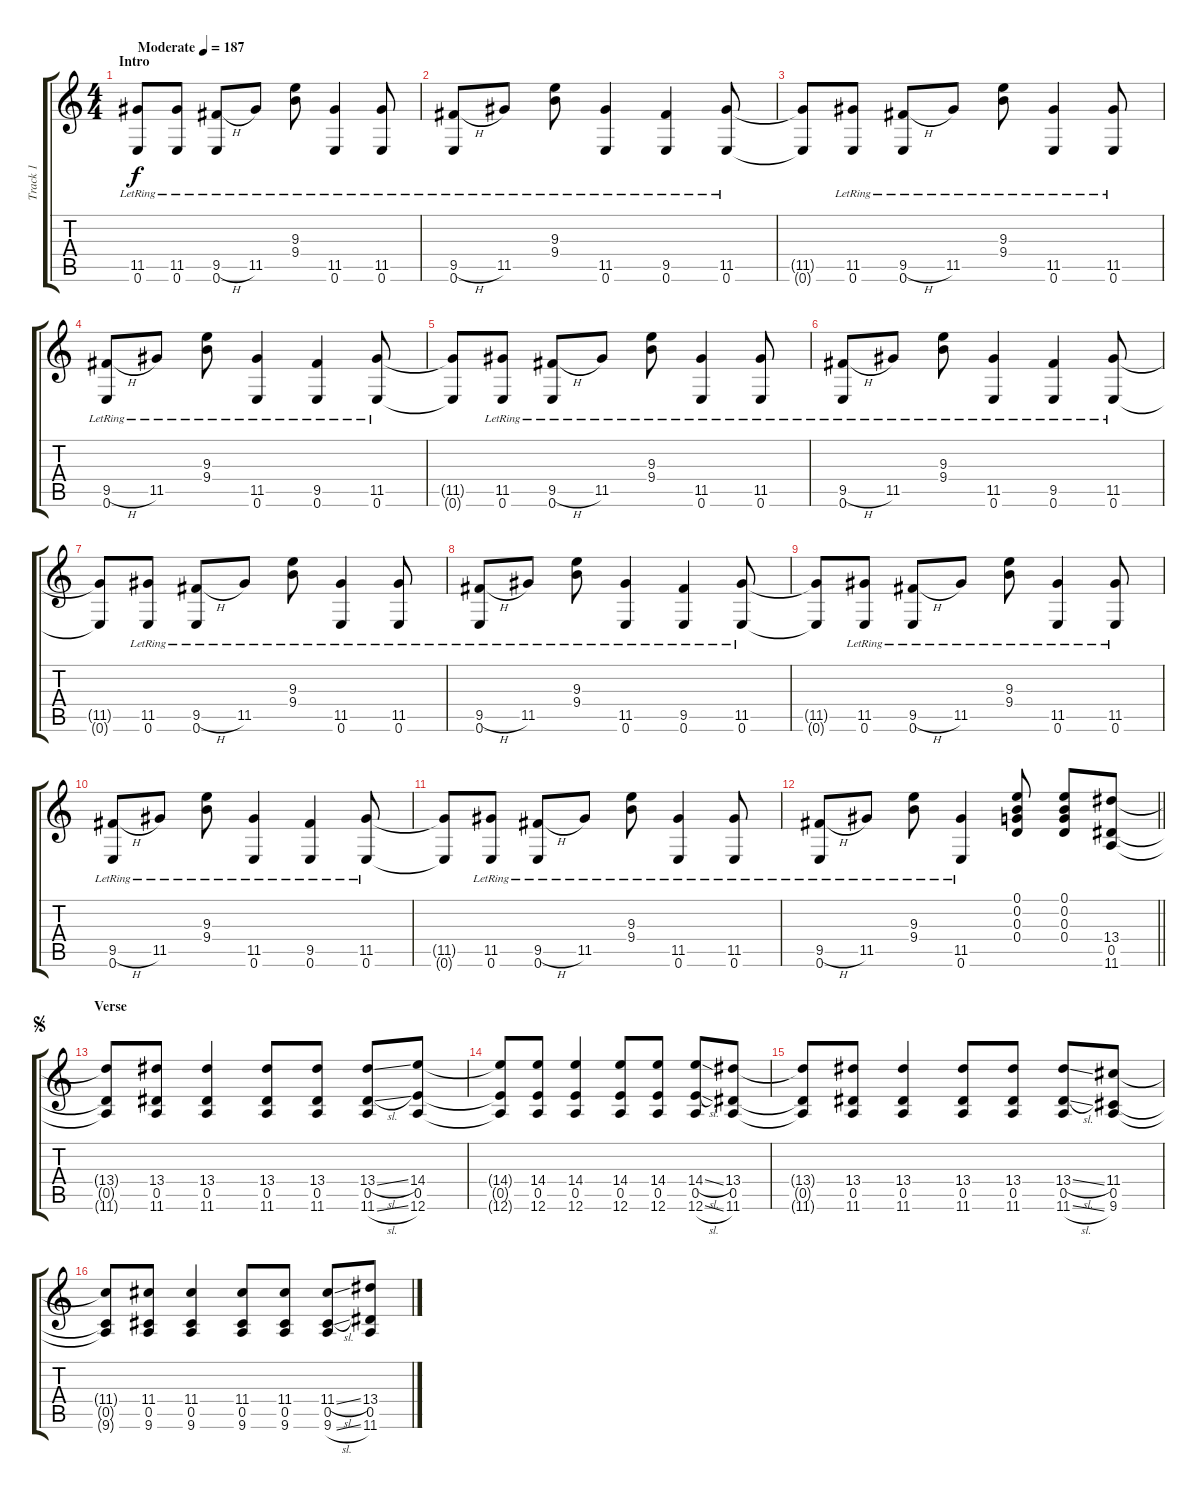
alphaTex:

\track ("Track 1" "Track 1") {instrument distortionguitar}
\staff {score tabs}
\tuning (E4 B3 G3 D3 A2 E2) {hide}
\ts (4 4)
\section ("" "Intro")
\tempo (187 "Moderate")
\clef g2
\ks c
(11.5{lr} 0.6{lr}).8{dy f instrument distortionguitar} (11.5{lr} 0.6{lr}).8 (9.5{h lr} 0.6{lr}).8 11.5{lr}.8 (9.3{lr} 9.4{lr}).8 (11.5{lr} 0.6{lr}).4 (11.5{lr} 0.6{lr}).8 |
(9.5{h lr} 0.6{lr}).8 11.5{lr}.8 (9.3{lr} 9.4{lr}).8 (11.5{lr} 0.6{lr}).4 (9.5{lr} 0.6{lr}).4 (11.5{lr} 0.6{lr}).8 |
(11.5{t} 0.6{t}).8 (11.5{lr} 0.6{lr}).8 (9.5{h lr} 0.6{lr}).8 11.5{lr}.8 (9.3{lr} 9.4{lr}).8 (11.5{lr} 0.6{lr}).4 (11.5{lr} 0.6{lr}).8 |
(9.5{h lr} 0.6{lr}).8 11.5{lr}.8 (9.3{lr} 9.4{lr}).8 (11.5{lr} 0.6{lr}).4 (9.5{lr} 0.6{lr}).4 (11.5{lr} 0.6{lr}).8 |
(11.5{t} 0.6{t}).8 (11.5{lr} 0.6{lr}).8 (9.5{h lr} 0.6{lr}).8 11.5{lr}.8 (9.3{lr} 9.4{lr}).8 (11.5{lr} 0.6{lr}).4 (11.5{lr} 0.6{lr}).8 |
(9.5{h lr} 0.6{lr}).8 11.5{lr}.8 (9.3{lr} 9.4{lr}).8 (11.5{lr} 0.6{lr}).4 (9.5{lr} 0.6{lr}).4 (11.5{lr} 0.6{lr}).8 |
(11.5{t} 0.6{t}).8 (11.5{lr} 0.6{lr}).8 (9.5{h lr} 0.6{lr}).8 11.5{lr}.8 (9.3{lr} 9.4{lr}).8 (11.5{lr} 0.6{lr}).4 (11.5{lr} 0.6{lr}).8 |
(9.5{h lr} 0.6{lr}).8 11.5{lr}.8 (9.3{lr} 9.4{lr}).8 (11.5{lr} 0.6{lr}).4 (9.5{lr} 0.6{lr}).4 (11.5{lr} 0.6{lr}).8 |
(11.5{t} 0.6{t}).8 (11.5{lr} 0.6{lr}).8 (9.5{h lr} 0.6{lr}).8 11.5{lr}.8 (9.3{lr} 9.4{lr}).8 (11.5{lr} 0.6{lr}).4 (11.5{lr} 0.6{lr}).8 |
(9.5{h lr} 0.6{lr}).8 11.5{lr}.8 (9.3{lr} 9.4{lr}).8 (11.5{lr} 0.6{lr}).4 (9.5{lr} 0.6{lr}).4 (11.5{lr} 0.6{lr}).8 |
(11.5{t} 0.6{t}).8 (11.5{lr} 0.6{lr}).8 (9.5{h lr} 0.6{lr}).8 11.5{lr}.8 (9.3{lr} 9.4{lr}).8 (11.5{lr} 0.6{lr}).4 (11.5{lr} 0.6{lr}).8 |
\barLineRight lightlight
(9.5{h lr} 0.6{lr}).8 11.5{lr}.8 (9.3{lr} 9.4{lr}).8 (11.5{lr} 0.6{lr}).4 (0.1 0.2 0.3 0.4).8 (0.1 0.2 0.3 0.4).8 (13.4 0.5 11.6).8 |
\section ("" "Verse")
\jump segno
(13.4{t} 0.5{t} 11.6{t}).8 (13.4 0.5 11.6).8 (13.4 0.5 11.6).4 (13.4 0.5 11.6).8 (13.4 0.5 11.6).8 (13.4{sl} 0.5 11.6{sl}).8 (14.4 0.5 12.6).8 |
(14.4{t} 0.5{t} 12.6{t}).8 (14.4 0.5 12.6).8 (14.4 0.5 12.6).4 (14.4 0.5 12.6).8 (14.4 0.5 12.6).8 (14.4{sl} 0.5 12.6{sl}).8 (13.4 0.5 11.6).8 |
(13.4{t} 0.5{t} 11.6{t}).8 (13.4 0.5 11.6).8 (13.4 0.5 11.6).4 (13.4 0.5 11.6).8 (13.4 0.5 11.6).8 (13.4{sl} 0.5 11.6{sl}).8 (11.4 0.5 9.6).8 |
(11.4{t} 0.5{t} 9.6{t}).8 (11.4 0.5 9.6).8 (11.4 0.5 9.6).4 (11.4 0.5 9.6).8 (11.4 0.5 9.6).8 (11.4{sl} 0.5 9.6{sl}).8 (13.4 0.5 11.6).8
